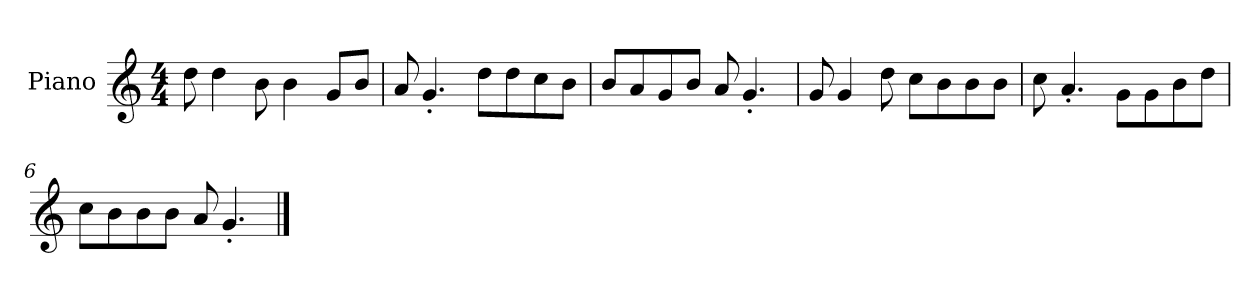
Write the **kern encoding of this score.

**kern
*part1
*staff1
*I"Piano
*I'P-no
*clefG2
*k[]
*M4/4
*MM90
=1
8dd\
4dd\
8b\
4b\
8g/L
8b/J
=2
8a/
4.g'/
8dd\L
8dd\
8cc\
8b\J
=3
8b/L
8a/
8g/
8b/J
8a/
4.g'/
=4
8g/
4g/
8dd\
8cc\L
8b\
8b\
8b\J
=5
8cc\
4.a'/
8g\L
8g\
8b\
8dd\J
!!LO:LB:g=z
=6
8cc\L
8b\
8b\
8b\J
8a/
4.g'/
==
*-
